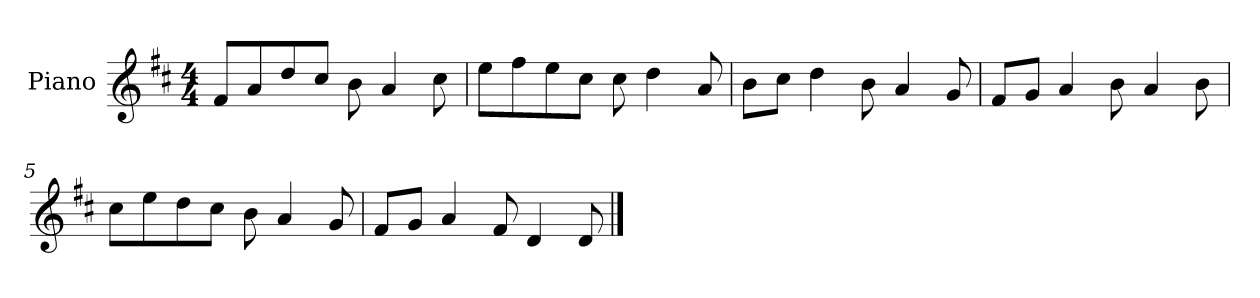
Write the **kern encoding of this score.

**kern
*part1
*staff1
*I"Piano
*I'P-no
*clefG2
*k[f#c#]
*M4/4
*MM90
=1
8f#/L
8a/
8dd/
8cc#/J
8b\
4a/
8cc#\
=2
8ee\L
8ff#\
8ee\
8cc#\J
8cc#\
4dd\
8a/
=3
8b\L
8cc#\J
4dd\
8b\
4a/
8g/
=4
8f#/L
8g/J
4a/
8b\
4a/
8b\
=5
8cc#\L
8ee\
8dd\
8cc#\J
8b\
4a/
8g/
!!LO:LB:g=z
=6
8f#/L
8g/J
4a/
8f#/
4d/
8d/
==
*-
